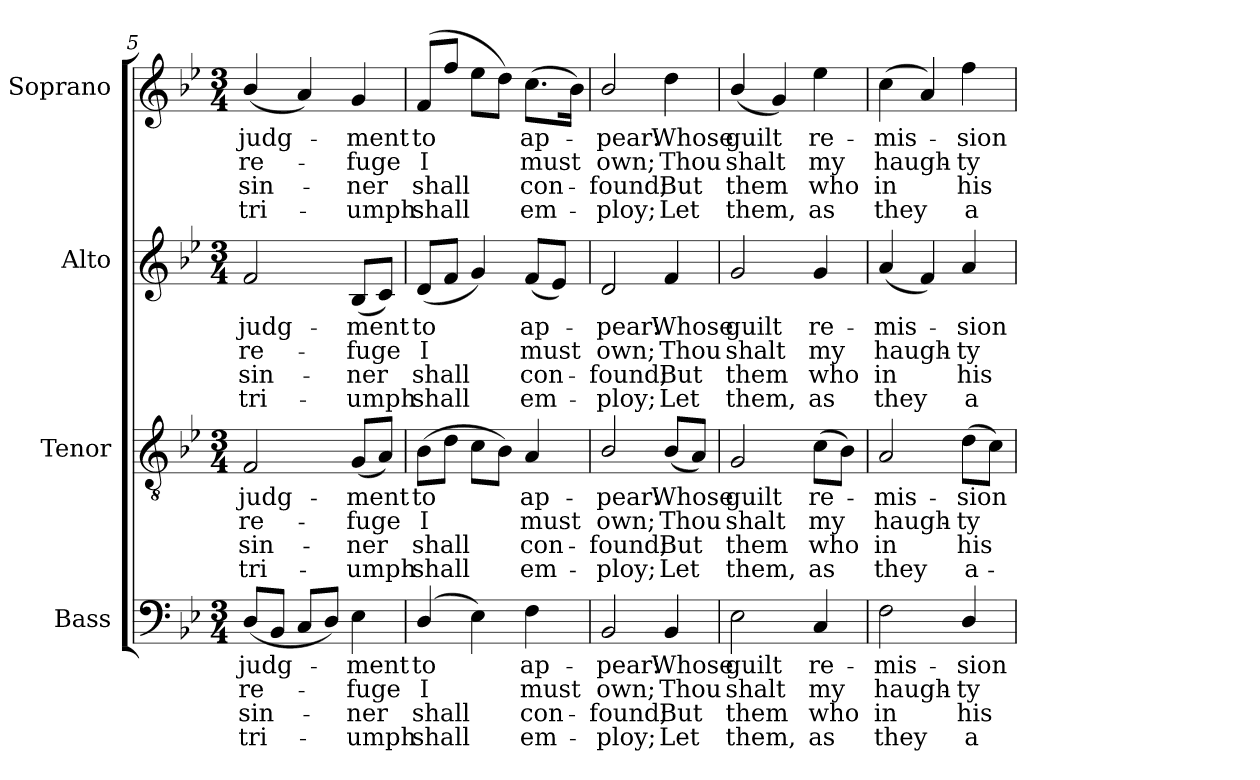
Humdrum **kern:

**kern	**text	**text	**text	**text	**kern	**text	**text	**text	**text	**kern	**text	**text	**text	**text	**kern	**text	**text	**text	**text
*part4	*part4	*part4	*part4	*part4	*part3	*part3	*part3	*part3	*part3	*part2	*part2	*part2	*part2	*part2	*part1	*part1	*part1	*part1	*part1
*staff4	*staff4	*staff4	*staff4	*staff4	*staff3	*staff3	*staff3	*staff3	*staff3	*staff2	*staff2	*staff2	*staff2	*staff2	*staff1	*staff1	*staff1	*staff1	*staff1
*I"Bass	*	*	*	*	*I"Tenor	*	*	*	*	*I"Alto	*	*	*	*	*I"Soprano	*	*	*	*
*I'B.	*	*	*	*	*I'T.	*	*	*	*	*I'A.	*	*	*	*	*I'S.	*	*	*	*
*clefF4	*	*	*	*	*clefGv2	*	*	*	*	*clefG2	*	*	*	*	*clefG2	*	*	*	*
*	*	*	*	*	*ITrd7c12	*	*	*	*	*	*	*	*	*	*	*	*	*	*
*k[b-e-]	*	*	*	*	*k[b-e-]	*	*	*	*	*k[b-e-]	*	*	*	*	*k[b-e-]	*	*	*	*
*B-:	*	*	*	*	*B-:	*	*	*	*	*B-:	*	*	*	*	*B-:	*	*	*	*
*M3/4	*	*	*	*	*M3/4	*	*	*	*	*M3/4	*	*	*	*	*M3/4	*	*	*	*
=5	=5	=5	=5	=5	=5	=5	=5	=5	=5	=5	=5	=5	=5	=5	=5	=5	=5	=5	=5
!	!LO:LY:b:color=#000000	!LO:LY:b:color=#000000	!LO:LY:b:color=#000000	!LO:LY:b:color=#000000	!	!	!	!	!	!	!	!	!	!	!	!	!	!	!
!	!	!	!	!	!	!LO:LY:b:color=#000000	!LO:LY:b:color=#000000	!LO:LY:b:color=#000000	!LO:LY:b:color=#000000	!	!	!	!	!	!	!	!	!	!
!	!	!	!	!	!	!	!	!	!	!	!LO:LY:b:color=#000000	!LO:LY:b:color=#000000	!LO:LY:b:color=#000000	!LO:LY:b:color=#000000	!	!	!	!	!
!	!	!	!	!	!	!	!	!	!	!	!	!	!	!	!	!LO:LY:b:color=#000000	!LO:LY:b:color=#000000	!LO:LY:b:color=#000000	!LO:LY:b:color=#000000
(8Di/L	judg-	re-	sin-	-tri-	2FFi/	judg-	re-	sin-	-tri-	2fi/	judg-	re-	sin-	-tri-	(4b-i/	judg-	re-	sin-	-tri-
8BB-i/J	.	.	.	.	.	.	.	.	.	.	.	.	.	.	.	.	.	.	.
8Ci/L	.	.	.	.	.	.	.	.	.	.	.	.	.	.	4ai/)	.	.	.	.
8Di/J)	.	.	.	.	.	.	.	.	.	.	.	.	.	.	.	.	.	.	.
!	!LO:LY:b:color=#000000	!LO:LY:b:color=#000000	!LO:LY:b:color=#000000	!LO:LY:b:color=#000000	!	!	!	!	!	!	!	!	!	!	!	!	!	!	!
!	!	!	!	!	!	!LO:LY:b:color=#000000	!LO:LY:b:color=#000000	!LO:LY:b:color=#000000	!LO:LY:b:color=#000000	!	!	!	!	!	!	!	!	!	!
!	!	!	!	!	!	!	!	!	!	!	!LO:LY:b:color=#000000	!LO:LY:b:color=#000000	!LO:LY:b:color=#000000	!LO:LY:b:color=#000000	!	!	!	!	!
!	!	!	!	!	!	!	!	!	!	!	!	!	!	!	!	!LO:LY:b:color=#000000	!LO:LY:b:color=#000000	!LO:LY:b:color=#000000	!LO:LY:b:color=#000000
4E-i\	-ment	-fuge	-ner	umph	(8GGi/L	-ment	-fuge	-ner	umph	(8B-i/L	-ment	-fuge	-ner	umph	4gi/	-ment	-fuge	-ner	umph
.	.	.	.	.	8AAi/J)	.	.	.	.	8ci/J)	.	.	.	.	.	.	.	.	.
!!LO:LB:g=z
=6	=6	=6	=6	=6	=6	=6	=6	=6	=6	=6	=6	=6	=6	=6	=6	=6	=6	=6	=6
!	!LO:LY:b:color=#000000	!LO:LY:b:color=#000000	!LO:LY:b:color=#000000	!LO:LY:b:color=#000000	!	!	!	!	!	!	!	!	!	!	!	!	!	!	!
!	!	!	!	!	!	!LO:LY:b:color=#000000	!LO:LY:b:color=#000000	!LO:LY:b:color=#000000	!LO:LY:b:color=#000000	!	!	!	!	!	!	!	!	!	!
!	!	!	!	!	!	!	!	!	!	!	!LO:LY:b:color=#000000	!LO:LY:b:color=#000000	!LO:LY:b:color=#000000	!LO:LY:b:color=#000000	!	!	!	!	!
!	!	!	!	!	!	!	!	!	!	!	!	!	!	!	!	!LO:LY:b:color=#000000	!LO:LY:b:color=#000000	!LO:LY:b:color=#000000	!LO:LY:b:color=#000000
(4Di/	to	I	shall	shall	(8BB-i\L	to	I	shall	shall	(8di/L	to	I	shall	shall	(8fi/L	to	I	shall	shall
.	.	.	.	.	8Di\J	.	.	.	.	8fi/J	.	.	.	.	8ffi/J	.	.	.	.
4E-i\)	.	.	.	.	8Ci\L	.	.	.	.	4gi/)	.	.	.	.	8ee-i\L	.	.	.	.
.	.	.	.	.	8BB-i\J)	.	.	.	.	.	.	.	.	.	8ddi\J)	.	.	.	.
!	!LO:LY:b:color=#000000	!LO:LY:b:color=#000000	!LO:LY:b:color=#000000	!LO:LY:b:color=#000000	!	!	!	!	!	!	!	!	!	!	!	!	!	!	!
!	!	!	!	!	!	!LO:LY:b:color=#000000	!LO:LY:b:color=#000000	!LO:LY:b:color=#000000	!LO:LY:b:color=#000000	!	!	!	!	!	!	!	!	!	!
!	!	!	!	!	!	!	!	!	!	!	!LO:LY:b:color=#000000	!LO:LY:b:color=#000000	!LO:LY:b:color=#000000	!LO:LY:b:color=#000000	!	!	!	!	!
!	!	!	!	!	!	!	!	!	!	!	!	!	!	!	!	!LO:LY:b:color=#000000	!LO:LY:b:color=#000000	!LO:LY:b:color=#000000	!LO:LY:b:color=#000000
4Fi\	ap-	must	con-	-em-	4AAi/	ap-	must	con-	-em-	(8fi/L	ap-	must	con-	-em-	(8.cci\L	ap-	must	con-	-em-
.	.	.	.	.	.	.	.	.	.	8e-i/J)	.	.	.	.	.	.	.	.	.
.	.	.	.	.	.	.	.	.	.	.	.	.	.	.	16b-i\Jk)	.	.	.	.
=7	=7	=7	=7	=7	=7	=7	=7	=7	=7	=7	=7	=7	=7	=7	=7	=7	=7	=7	=7
!	!LO:LY:b:color=#000000	!LO:LY:b:color=#000000	!LO:LY:b:color=#000000	!LO:LY:b:color=#000000	!	!	!	!	!	!	!	!	!	!	!	!	!	!	!
!	!	!	!	!	!	!LO:LY:b:color=#000000	!LO:LY:b:color=#000000	!LO:LY:b:color=#000000	!LO:LY:b:color=#000000	!	!	!	!	!	!	!	!	!	!
!	!	!	!	!	!	!	!	!	!	!	!LO:LY:b:color=#000000	!LO:LY:b:color=#000000	!LO:LY:b:color=#000000	!LO:LY:b:color=#000000	!	!	!	!	!
!	!	!	!	!	!	!	!	!	!	!	!	!	!	!	!	!LO:LY:b:color=#000000	!LO:LY:b:color=#000000	!LO:LY:b:color=#000000	!LO:LY:b:color=#000000
2BB-i/	-pear:	own;	-found;	ploy;	2BB-i/	-pear:	own;	-found;	ploy;	2di/	-pear:	own;	-found;	ploy;	2b-i/	-pear:	own;	-found;	ploy;
!	!LO:LY:b:color=#000000	!LO:LY:b:color=#000000	!LO:LY:b:color=#000000	!LO:LY:b:color=#000000	!	!	!	!	!	!	!	!	!	!	!	!	!	!	!
!	!	!	!	!	!	!LO:LY:b:color=#000000	!LO:LY:b:color=#000000	!LO:LY:b:color=#000000	!LO:LY:b:color=#000000	!	!	!	!	!	!	!	!	!	!
!	!	!	!	!	!	!	!	!	!	!	!LO:LY:b:color=#000000	!LO:LY:b:color=#000000	!LO:LY:b:color=#000000	!LO:LY:b:color=#000000	!	!	!	!	!
!	!	!	!	!	!	!	!	!	!	!	!	!	!	!	!	!LO:LY:b:color=#000000	!LO:LY:b:color=#000000	!LO:LY:b:color=#000000	!LO:LY:b:color=#000000
4BB-i/	Whose	Thou	But	Let	(8BB-i/L	Whose	Thou	But	Let	4fi/	Whose	Thou	But	Let	4ddi\	Whose	Thou	But	Let
.	.	.	.	.	8AAi/J)	.	.	.	.	.	.	.	.	.	.	.	.	.	.
=8	=8	=8	=8	=8	=8	=8	=8	=8	=8	=8	=8	=8	=8	=8	=8	=8	=8	=8	=8
!	!LO:LY:b:color=#000000	!LO:LY:b:color=#000000	!LO:LY:b:color=#000000	!LO:LY:b:color=#000000	!	!	!	!	!	!	!	!	!	!	!	!	!	!	!
!	!	!	!	!	!	!LO:LY:b:color=#000000	!LO:LY:b:color=#000000	!LO:LY:b:color=#000000	!LO:LY:b:color=#000000	!	!	!	!	!	!	!	!	!	!
!	!	!	!	!	!	!	!	!	!	!	!LO:LY:b:color=#000000	!LO:LY:b:color=#000000	!LO:LY:b:color=#000000	!LO:LY:b:color=#000000	!	!	!	!	!
!	!	!	!	!	!	!	!	!	!	!	!	!	!	!	!	!LO:LY:b:color=#000000	!LO:LY:b:color=#000000	!LO:LY:b:color=#000000	!LO:LY:b:color=#000000
2E-i\	guilt	shalt	them	them,	2GGi/	guilt	shalt	them	them,	2gi/	guilt	shalt	them	them,	(4b-i/	guilt	shalt	them	them,
.	.	.	.	.	.	.	.	.	.	.	.	.	.	.	4gi/)	.	.	.	.
!	!LO:LY:b:color=#000000	!LO:LY:b:color=#000000	!LO:LY:b:color=#000000	!LO:LY:b:color=#000000	!	!	!	!	!	!	!	!	!	!	!	!	!	!	!
!	!	!	!	!	!	!LO:LY:b:color=#000000	!LO:LY:b:color=#000000	!LO:LY:b:color=#000000	!LO:LY:b:color=#000000	!	!	!	!	!	!	!	!	!	!
!	!	!	!	!	!	!	!	!	!	!	!LO:LY:b:color=#000000	!LO:LY:b:color=#000000	!LO:LY:b:color=#000000	!LO:LY:b:color=#000000	!	!	!	!	!
!	!	!	!	!	!	!	!	!	!	!	!	!	!	!	!	!LO:LY:b:color=#000000	!LO:LY:b:color=#000000	!LO:LY:b:color=#000000	!LO:LY:b:color=#000000
4Ci/	re-	my	who	as	(8Ci\L	re-	my	who	as	4gi/	re-	my	who	as	4ee-i\	re-	my	who	as
.	.	.	.	.	8BB-i\J)	.	.	.	.	.	.	.	.	.	.	.	.	.	.
=9	=9	=9	=9	=9	=9	=9	=9	=9	=9	=9	=9	=9	=9	=9	=9	=9	=9	=9	=9
!	!LO:LY:b:color=#000000	!LO:LY:b:color=#000000	!LO:LY:b:color=#000000	!LO:LY:b:color=#000000	!	!	!	!	!	!	!	!	!	!	!	!	!	!	!
!	!	!	!	!	!	!LO:LY:b:color=#000000	!LO:LY:b:color=#000000	!LO:LY:b:color=#000000	!LO:LY:b:color=#000000	!	!	!	!	!	!	!	!	!	!
!	!	!	!	!	!	!	!	!	!	!	!LO:LY:b:color=#000000	!LO:LY:b:color=#000000	!LO:LY:b:color=#000000	!LO:LY:b:color=#000000	!	!	!	!	!
!	!	!	!	!	!	!	!	!	!	!	!	!	!	!	!	!LO:LY:b:color=#000000	!LO:LY:b:color=#000000	!LO:LY:b:color=#000000	!LO:LY:b:color=#000000
2Fi\	-mis-	haugh-	in	they	2AAi/	-mis-	haugh-	in	they	(4ai/	-mis-	haugh-	in	they	(4cci\	-mis-	haugh-	in	they
.	.	.	.	.	.	.	.	.	.	4fi/)	.	.	.	.	4ai/)	.	.	.	.
!	!LO:LY:b:color=#000000	!LO:LY:b:color=#000000	!LO:LY:b:color=#000000	!LO:LY:b:color=#000000	!	!	!	!	!	!	!	!	!	!	!	!	!	!	!
!	!	!	!	!	!	!LO:LY:b:color=#000000	!LO:LY:b:color=#000000	!LO:LY:b:color=#000000	!LO:LY:b:color=#000000	!	!	!	!	!	!	!	!	!	!
!	!	!	!	!	!	!	!	!	!	!	!LO:LY:b:color=#000000	!LO:LY:b:color=#000000	!LO:LY:b:color=#000000	!LO:LY:b:color=#000000	!	!	!	!	!
!	!	!	!	!	!	!	!	!	!	!	!	!	!	!	!	!LO:LY:b:color=#000000	!LO:LY:b:color=#000000	!LO:LY:b:color=#000000	!LO:LY:b:color=#000000
4Di/	-sion	-ty	his	a-	(8Di\L	-sion	-ty	his	a-	4ai/	-sion	-ty	his	a-	4ffi\	-sion	-ty	his	a-
.	.	.	.	.	8Ci\J)	.	.	.	.	.	.	.	.	.	.	.	.	.	.
=	=	=	=	=	=	=	=	=	=	=	=	=	=	=	=	=	=	=	=
*-	*-	*-	*-	*-	*-	*-	*-	*-	*-	*-	*-	*-	*-	*-	*-	*-	*-	*-	*-
